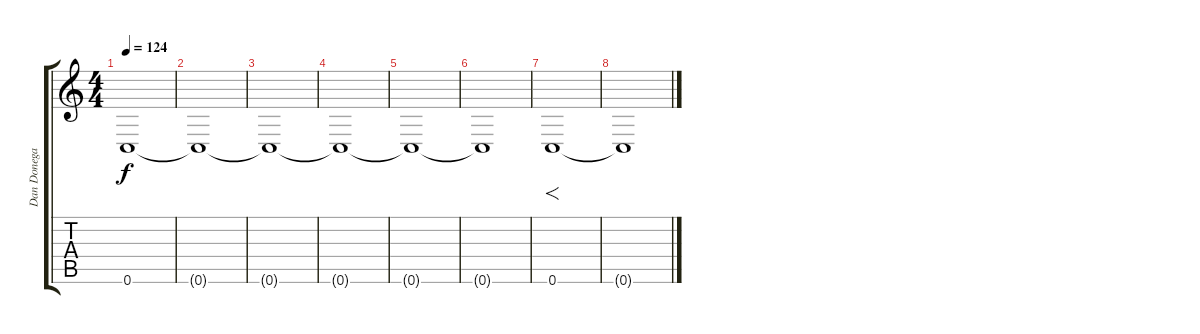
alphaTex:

\track ("Dan Donegan 2" "Dan Donega") {instrument distortionguitar}
\staff {score tabs}
\tuning (D4 A3 F3 C3 G2 C2) {hide}
\ts (4 4)
\tempo 124
\clef g2
\ks c
0.6{t}.1{dy f} |
0.6{t}.1 |
0.6{t}.1 |
0.6{t}.1 |
0.6{t}.1 |
0.6{t}.1 |
0.6.1{f} |
0.6{t}.1
